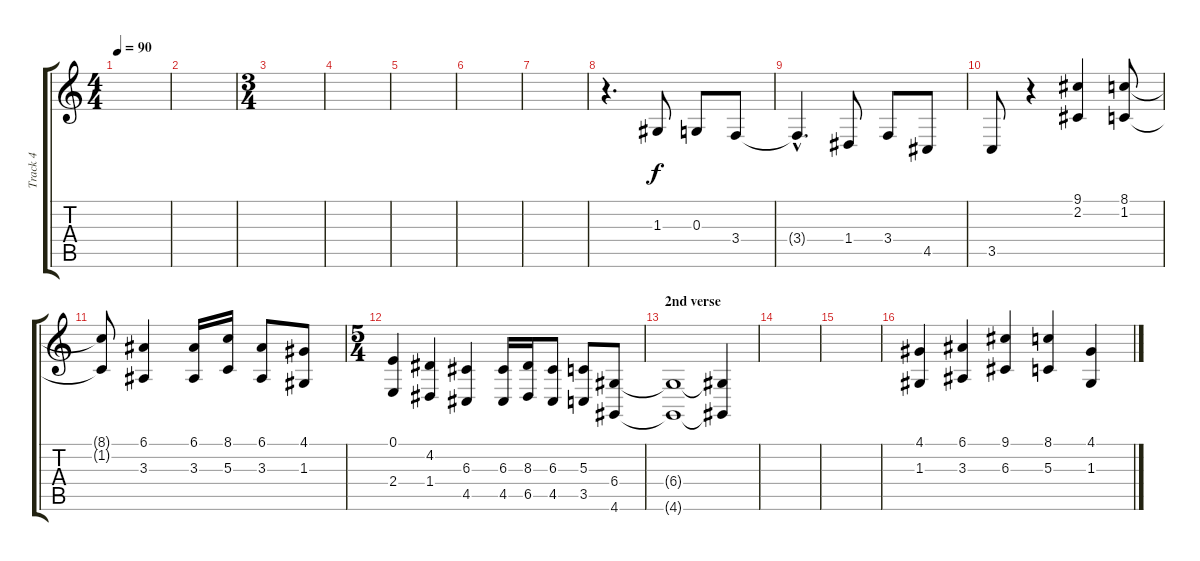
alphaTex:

\track ("Track 4" "Track 4") {instrument stringensemble1}
\staff {score tabs}
\tuning (E4 B3 G3 D3 A2 E2) {hide}
\ts (4 4)
\tempo 90
\clef g2
\ks c
|
|
\ts (3 4)
|
|
|
|
|
r.4{d} 1.3.8 0.3.8 3.4.8 |
3.4{hac t}.4{d} 1.4.8 3.4.8 4.5.8 |
3.5.8 r.4 (9.1 2.2).4 (8.1 1.2).8 |
(8.1{t} 1.2{t}).8 (6.1 3.3).4 (6.1 3.3).16 (8.1 5.3).16 (6.1 3.3).8 (4.1 1.3).8 |
\ts (5 4)
(0.1 2.4).4 (4.2 1.4).4 (6.3 4.5).4 (6.3 4.5).16 (8.3 6.5).16 (6.3 4.5).8 (5.3 3.5).8 (6.4 4.6).8 |
\section ("" "2nd verse")
(6.4{t} 4.6{t}).1 (6.4{t} 4.6{t}).4 |
|
|
(4.1 1.3).4 (6.1 3.3).4 (9.1 6.3).4 (8.1 5.3).4 (4.1 1.3).4
